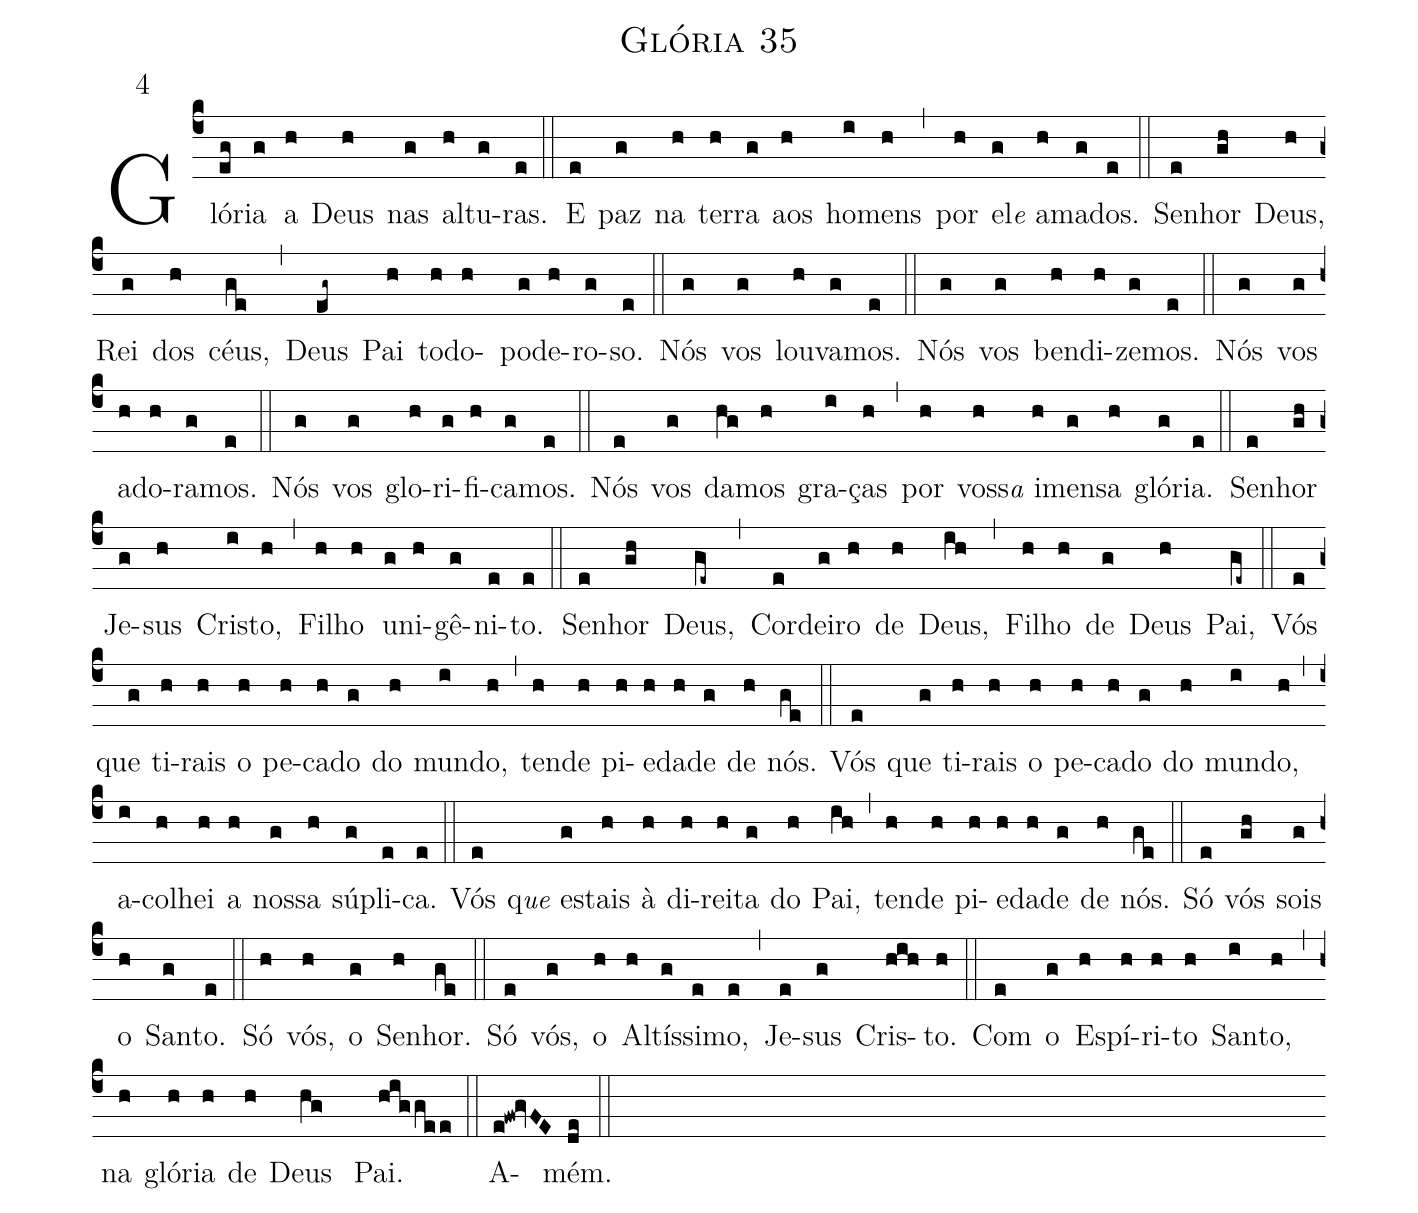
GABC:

name: Glória 35;
mode: 4;
%%
(c4)

Gló(eg)ria(g) a(h) Deus(h) nas(g) al(h)tu(g)ras.(e)

(::)

E(e) paz(g) na(h) ter(h)ra(g) aos(h) ho(i)mens(h) (,) por(h) e(g)l<e>e</e> a(h)ma(g)dos.(e)

(::)

Se(e)nhor(gh) Deus,(h) Rei(g) dos(h) céus,(ge) (,) Deus(eg~) Pai(h) to(h)do-(h) po(g)de(h)ro(g)so.(e)

(::)

Nós(g) vos(g) lou(h)va(g)mos.(e)

(::)

Nós(g) vos(g) ben(h)di(h)ze(g)mos.(e)

(::)

Nós(g) vos(g) a(h)do(h)ra(g)mos.(e) (::) Nós(g) vos(g) glo(h)ri(g)fi(h)ca(g)mos.(e)

(::)

Nós(e) vos(g) da(hg)mos(h) gra(i)ças(h) (,) por(h) vos(h)s<e>a</e> i(h)men(g)sa(h) gló(g)ria.(e)

(::)

Se(e)nhor(gh) Je(g)sus(h) Cris(i)to,(h) (,) Fi(h)lho(h) u(g)ni(h)gê(g)ni(e)to.(e)

(::)

Se(e)nhor(gh) Deus,(ge~) (,) Cor(e)dei(g)ro(h) de(h) Deus,(ih) (,) Fi(h)lho(h) de(g) Deus(h) Pai,(ge~)

(::)

Vós(e) que(g) ti(h)rais(h) o(h) pe(h)ca(h)do(g) do(h) mun(i)do,(h) (,) ten(h)de(h) pi(h)e(h)da(h)de(g) de(h) nós.(ge)

(::)

Vós(e) que(g) ti(h)rais(h) o(h) pe(h)ca(h)do(g) do(h) mun(i)do,(h) (,) a(i)co(h)lhei(h) a(h) nos(g)sa(h) sú(g)pli(e)ca.(e)

(::)

Vós(e) q<e>ue</e> es(g)tais(h) à(h) di(h)rei(h)ta(g) do(h) Pai,(ih) (,) ten(h)de(h) pi(h)e(h)da(h)de(g) de(h) nós.(ge)

(::)

Só(e) vós(gh) sois(g) o(h) San(g)to.(e)

(::)

Só(h) vós,(h) o(g) Se(h)nhor.(ge)

(::)

Só(e) vós,(g) o(h) Al(h)tís(g)si(e)mo,(e) (,) Je(e)sus(g) Cris(hih)to.(h)

(::)

Com(e) o(g) Es(h)pí(h)ri(h)to(h) San(i)to,(h) (,) na(h) gló(h)ria(h) de(h) Deus~(hg) Pai.(hig/gee) (::) A(e!fw!gvFE)mém.(de) (::)
